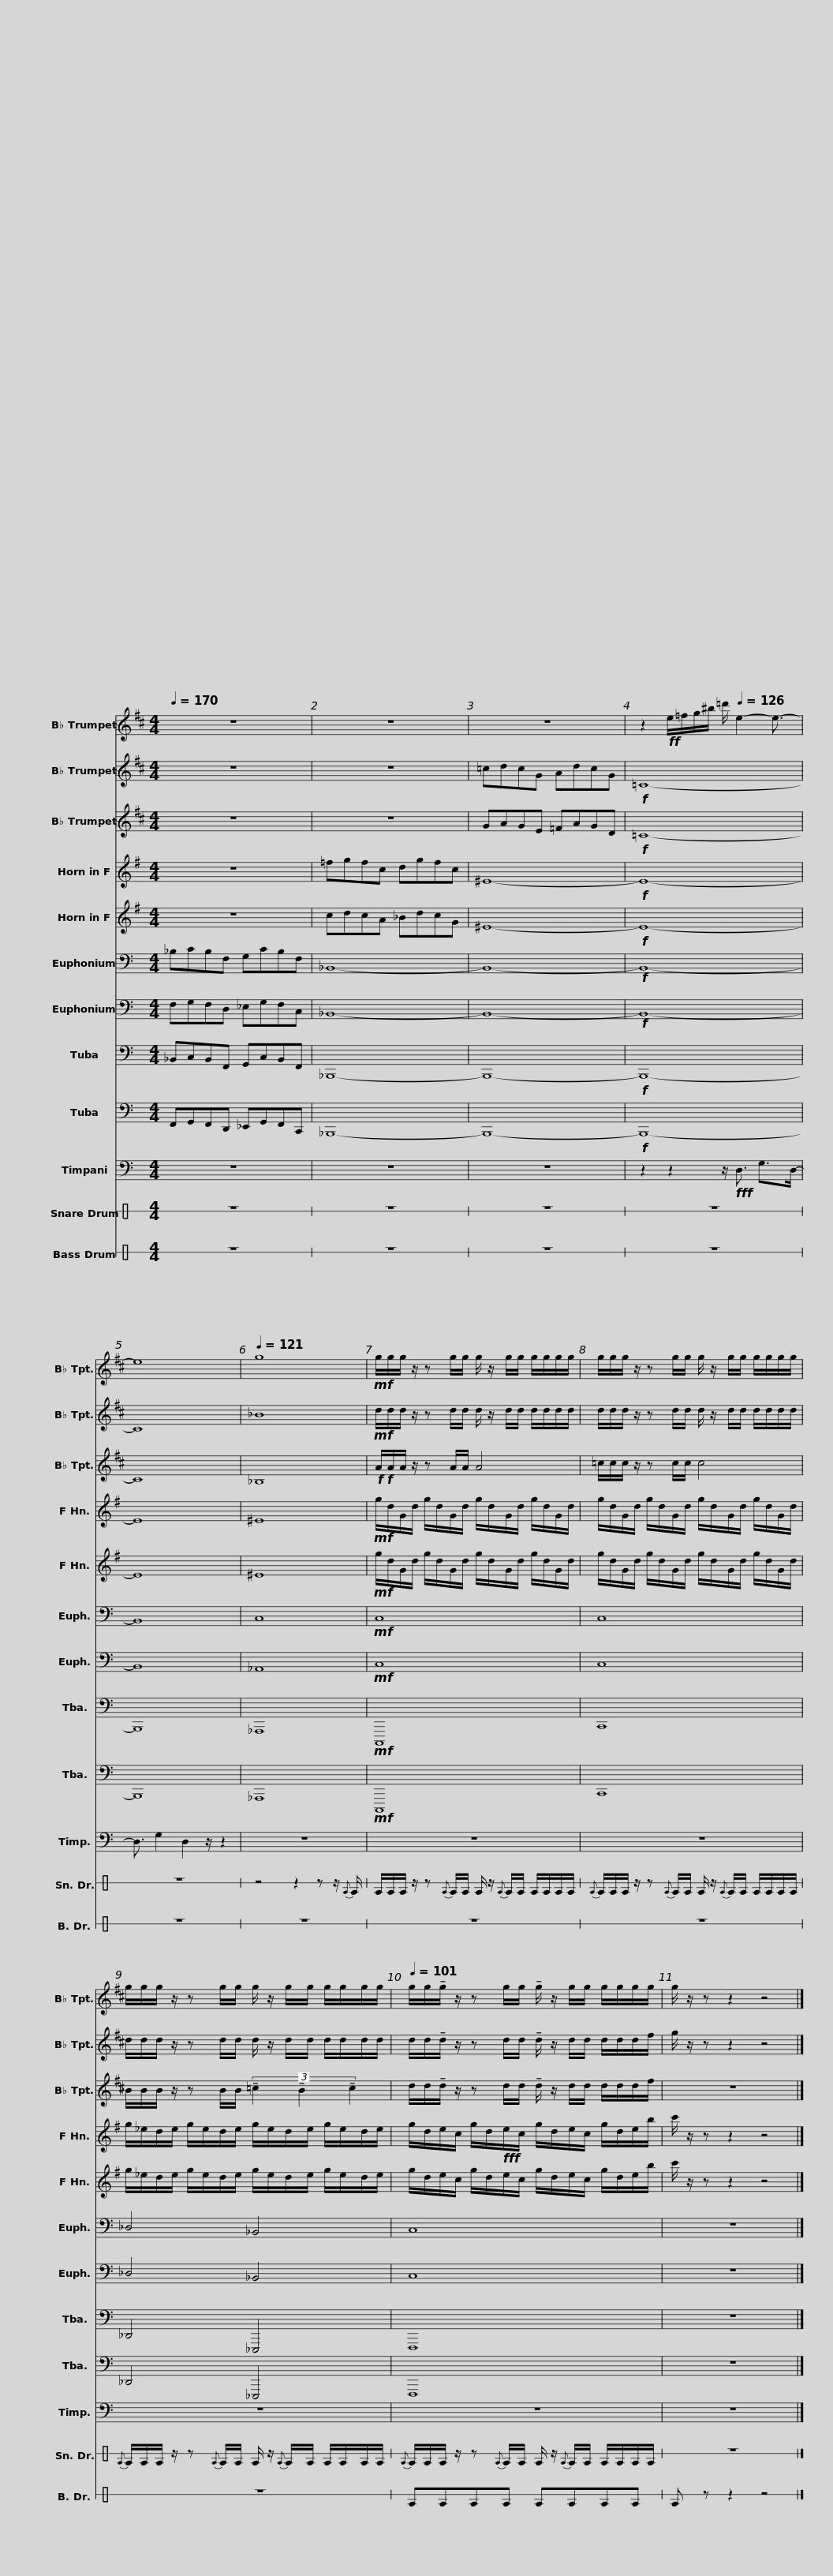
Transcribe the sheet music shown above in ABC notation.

X:1
%%score 1 2 3 4 5 6 7 8 9 10 11 12
L:1/8
Q:1/4=170
M:4/4
I:linebreak $
K:C
V:1 treble transpose=-2
V:2 treble transpose=-2
V:3 treble transpose=-2
V:4 treble transpose=-7
V:5 treble transpose=-7
V:6 bass
V:7 bass
V:8 bass
V:9 bass
V:10 bass
V:11 perc stafflines=1
K:none
V:12 perc stafflines=1
K:none
V:1
[K:D] z8 | z8 | z8 |$ z2!ff! e/=f/g/^b/ =d'/[Q:1/4=126] e2- e3/2- | e8 | %5
[Q:1/4=121] g8 |!mf! g/g/g/ z/ z g/g/ g/ z/ g/g/ g/g/g/g/ |$ g/g/g/ z/ z g/g/ g/ z/ g/g/ g/g/g/g/ | g/g/g/ z/ z g/g/ g/ z/ g/g/ g/g/g/g/ |$[Q:1/4=101] g/g/!tenuto!g/ z/ z g/g/ !tenuto!g/ z/ g/g/ g/g/g/g/ | %10
 g/ z/ z z2 z4 |] %11
V:2
[K:D] z8 | z8 | =cdcG AdcG |$!f! =C8- | C8 | %5
 _B8 |!mf! d/d/d/ z/ z d/d/ d/ z/ d/d/ d/d/d/d/ |$ d/d/d/ z/ z d/d/ d/ z/ d/d/ d/d/d/d/ | d/d/d/ z/ z d/d/ d/ z/ d/d/ d/d/d/d/ |$ d/d/!tenuto!d/ z/ z d/d/ !tenuto!d/ z/ d/d/ d/d/d/f/ | %10
 g/ z/ z z2 z4 |] %11
V:3
[K:D] z8 | z8 | GAGE =FAGD |$!f! =C8- | C8 | %5
 _B,8 |!f!!f! A/A/A/ z/ z A/A/ A4 |$ =c/c/c/ z/ z c/c/ c4 | _B/B/B/ z/ z B/B/ (3!tenuto!=c2 !tenuto!B2 !tenuto!c2 |$ d/d/!tenuto!d/ z/ z d/d/ !tenuto!d/ z/ d/d/ d/d/d/f/ | %10
 z8 |] %11
V:4
[K:G] z8 | =fgfc dgfc | ^E8- |$!f! E8- | E8 | %5
 ^E8 |!mf! g/d/G/d/ g/d/G/d/ g/d/G/d/ g/d/G/d/ |$ g/d/G/d/ g/d/G/d/ g/d/G/d/ g/d/G/d/ | g/_e/d/e/ g/e/d/e/ g/e/d/e/ g/e/d/e/ |$ g/d/e/c/ g/d/!fff!e/c/ g/d/e/c/ g/d/e/b/ | %10
 c'/ z/ z z2 z4 |] %11
V:5
[K:G] z8 | cdcA _BdcG | ^E8- |$!f! E8- | E8 | %5
 ^E8 |!mf! g/d/G/d/ g/d/G/d/ g/d/G/d/ g/d/G/d/ |$ g/d/G/d/ g/d/G/d/ g/d/G/d/ g/d/G/d/ | g/_e/d/e/ g/e/d/e/ g/e/d/e/ g/e/d/e/ |$ g/d/e/c/ g/d/e/c/ g/d/e/c/ g/d/e/b/ | %10
 c'/ z/ z z2 z4 |] %11
V:6
 _B,CB,F, G,CB,F, | _B,,8- | B,,8- |$!f! B,,8- | B,,8 | %5
 C,8 |!mf! C,8 |$ C,8 | _D,4 _B,,4 |$ C,8 | %10
 z8 |] %11
V:7
 F,G,F,D, _E,G,F,C, | _B,,8- | B,,8- |$!f! B,,8- | B,,8 | %5
 _A,,8 |!mf! C,8 |$ C,8 | _D,4 _B,,4 |$ C,8 | %10
 z8 |] %11
V:8
 _B,,C,B,,F,, G,,C,B,,F,, | _B,,,8- | B,,,8- |$!f! B,,,8- | B,,,8 | %5
 _A,,,8 |!mf! C,,,8 |$ C,,8 | _D,,4 _E,,,4 |$ F,,,8 | %10
 z8 |] %11
V:9
 F,,G,,F,,D,, _E,,G,,F,,C,, | _B,,,8- | B,,,8- |$!f! B,,,8- | B,,,8 | %5
 _A,,,8 |!mf! C,,,8 |$ C,,8 | _D,,4 _E,,,4 |$ F,,,8 | %10
 z8 |] %11
V:10
 z8 | z8 | z8 |$ z2 z2 z/!fff! D,3/2 G,>D,- | D,3/2 G,2 D,2 z/ z2 | %5
 z8 | z8 |$ z8 | z8 |$ z8 | %10
 z8 |] %11
V:11
 z8 | z8 | z8 |$ z8 | z8 | %5
 z4 z2 z z/{E} E/ | E/E/E/ z/ z{E} E/E/ E/ z/{E} E/E/ E/E/E/E/ |${E} E/E/E/ z/ z{E} E/E/ E/ z/{E} E/E/ E/E/E/E/ |{E} E/E/E/ z/ z{E} E/E/ E/ z/{E} E/E/ E/E/E/E/ |${E} E/E/E/ z/ z{E} E/E/ E/ z/{E} E/E/ E/E/E/E/ | %10
 z8 |] %11
V:12
 z8 | z8 | z8 |$ z8 | z8 | %5
 z8 | z8 |$ z8 | z8 |$ EEEE EEEE | %10
 E z z2 z4 |] %11
